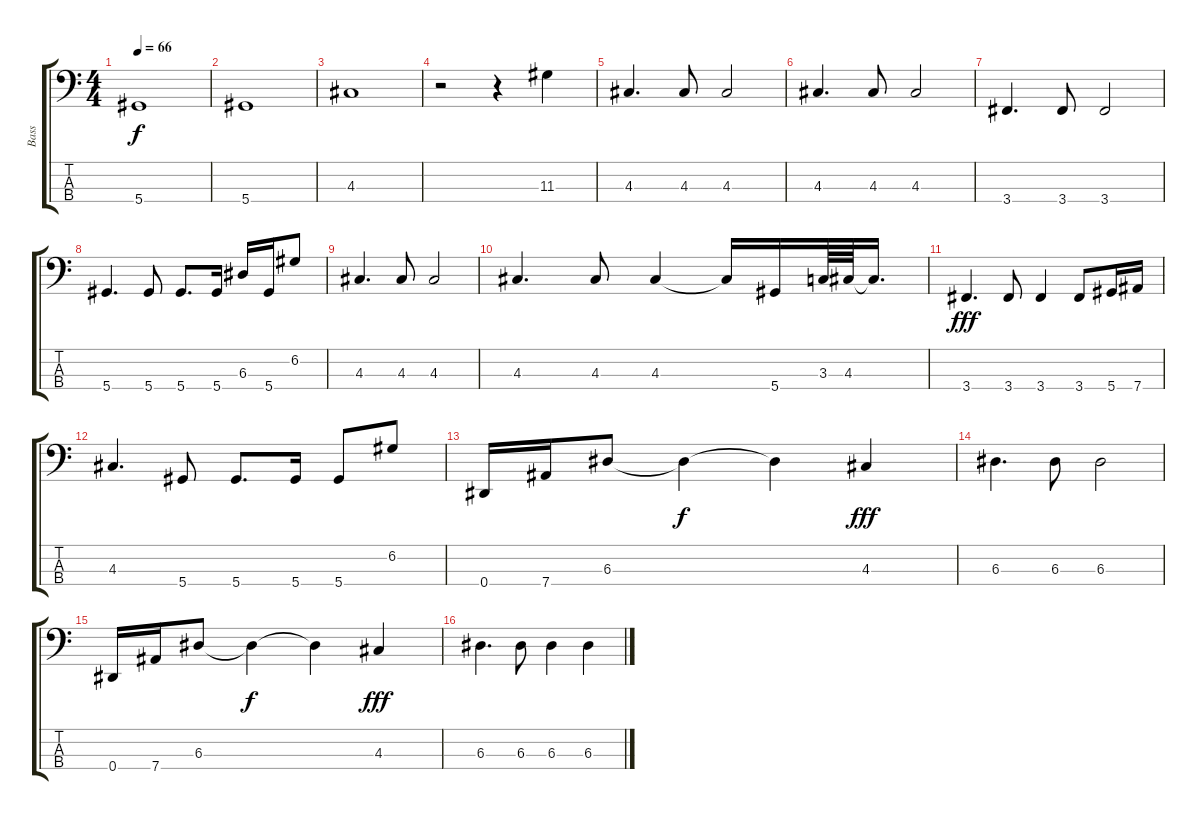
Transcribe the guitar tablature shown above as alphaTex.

\track ("Bass" "Bass") {instrument electricbasspick}
\staff {score tabs}
\tuning (G2 D2 A1 Eb1) {hide}
\ts (4 4)
\tempo 66
\clef f4
\ks c
5.4.1{dy f} |
5.4.1 |
4.3.1 |
r.2 r.4 11.3.4 |
4.3.4{d} 4.3.8 4.3.2 |
4.3.4{d} 4.3.8 4.3.2 |
3.4.4{d} 3.4.8 3.4.2 |
5.4.4{d} 5.4.8 5.4.8{d} 5.4.16 6.3.16 5.4.16 6.2.8 |
4.3.4{d} 4.3.8 4.3.2 |
4.3.4{d} 4.3.8 4.3.4 4.3{t}.16 5.4.16 3.3.64 4.3.64 4.3{t}.16{d} |
3.4.4{d dy fff} 3.4.8 3.4.4 3.4.8 5.4.16 7.4.16 |
4.3.4{d} 5.4.8 5.4.8{d} 5.4.16 5.4.8 6.2.8 |
0.4.16 7.4.16 6.3.8 6.3{t}.4{dy f} 6.3{t}.4 4.3.4{dy fff} |
6.3.4{d} 6.3.8 6.3.2 |
0.4.16 7.4.16 6.3.8 6.3{t}.4{dy f} 6.3{t}.4 4.3.4{dy fff} |
6.3.4{d} 6.3.8 6.3.4 6.3.4
